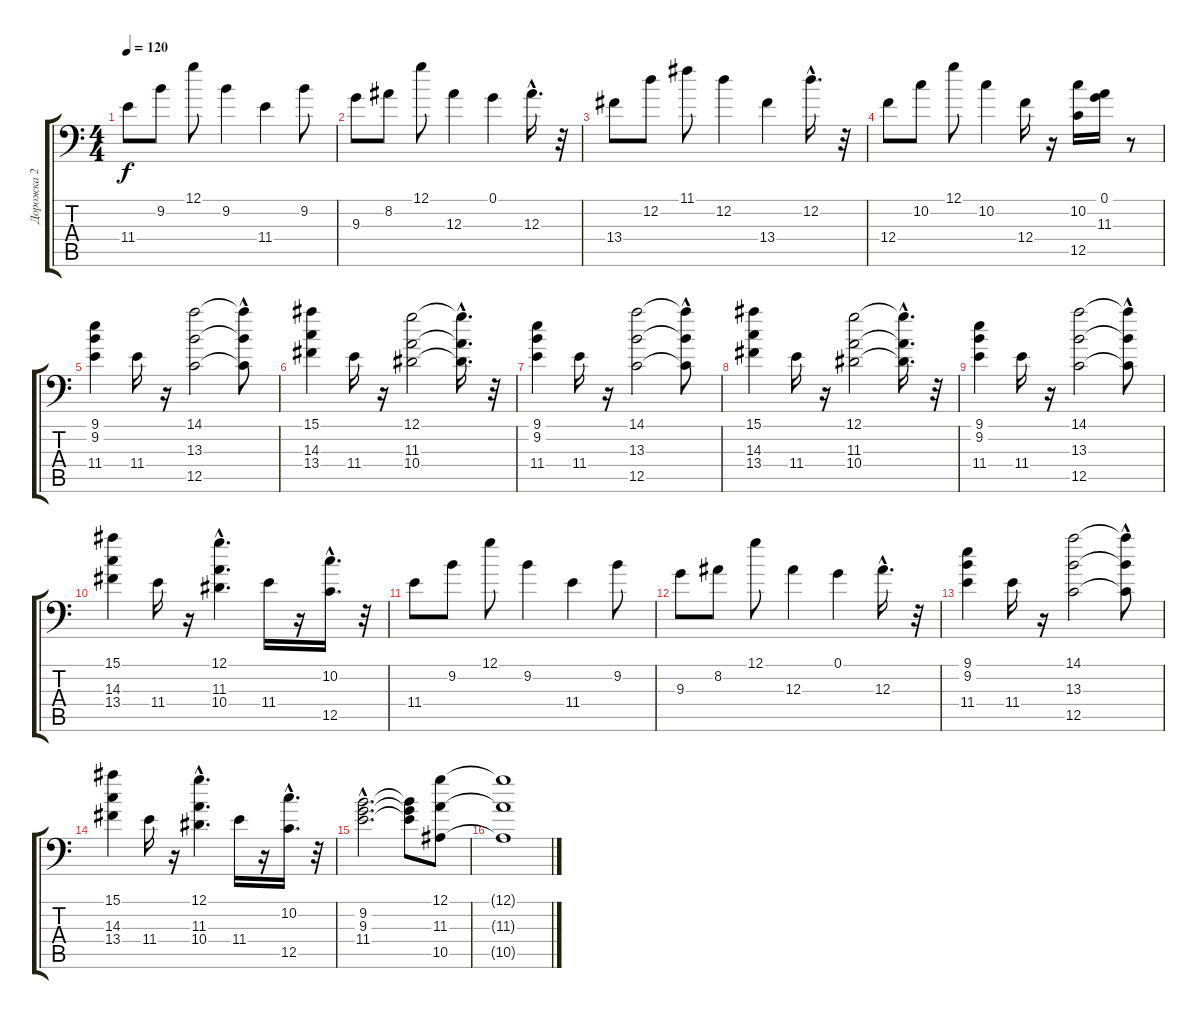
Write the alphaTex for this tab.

\track ("Дорожка 2" "Дорожка 2") {instrument distortionguitar}
\staff {score tabs}
\tuning (G3 D3 Bb2 F2 C2 G1) {hide}
\ts (4 4)
\tempo 120
\clef f4
\ks c
11.4.8{dy f} 9.2.8 12.1.8 9.2.4 11.4.4 9.2.8 |
9.3.8 8.2.8 12.1.8 12.3.4 0.1.4 12.3{hac}.16{d} r.32 |
13.4.8 12.2.8 11.1.8 12.2.4 13.4.4 12.2{hac}.16{d} r.32 |
12.4.8 10.2.8 12.1.8 10.2.4 12.4.16 r.16 (10.2 12.5).16 (0.1 11.3).16 r.8 |
(9.1 9.2 11.4).4 11.4.16 r.16 (14.1 13.3 12.5).2 (14.1{t} 13.3{t} 12.5{hac t}).8 |
(15.1 14.3 13.4).4 11.4.16 r.16 (12.1 11.3 10.4).2 (12.1{hac t} 11.3{hac t} 10.4{hac t}).16{d} r.32 |
(9.1 9.2 11.4).4 11.4.16 r.16 (14.1 13.3 12.5).2 (14.1{t} 13.3{t} 12.5{hac t}).8 |
(15.1 14.3 13.4).4 11.4.16 r.16 (12.1 11.3 10.4).2 (12.1{hac t} 11.3{hac t} 10.4{hac t}).16{d} r.32 |
(9.1 9.2 11.4).4 11.4.16 r.16 (14.1 13.3 12.5).2 (14.1{t} 13.3{t} 12.5{hac t}).8 |
(15.1 14.3 13.4).4 11.4.16 r.16 (12.1{hac} 11.3{hac} 10.4{hac}).4{d} 11.4.16 r.16 (10.2{hac} 12.5{hac}).16{d} r.32 |
11.4.8 9.2.8 12.1.8 9.2.4 11.4.4 9.2.8 |
9.3.8 8.2.8 12.1.8 12.3.4 0.1.4 12.3{hac}.16{d} r.32 |
(9.1 9.2 11.4).4 11.4.16 r.16 (14.1 13.3 12.5).2 (14.1{t} 13.3{t} 12.5{hac t}).8 |
(15.1 14.3 13.4).4 11.4.16 r.16 (12.1{hac} 11.3{hac} 10.4{hac}).4{d} 11.4.16 r.16 (10.2{hac} 12.5{hac}).16{d} r.32 |
(9.2{hac} 9.3{hac} 11.4{hac}).2{d} (9.2{t} 9.3{t} 11.4{t}).8 (12.1 11.3 10.5).8 |
(12.1{t} 11.3{t} 10.5{t}).1
